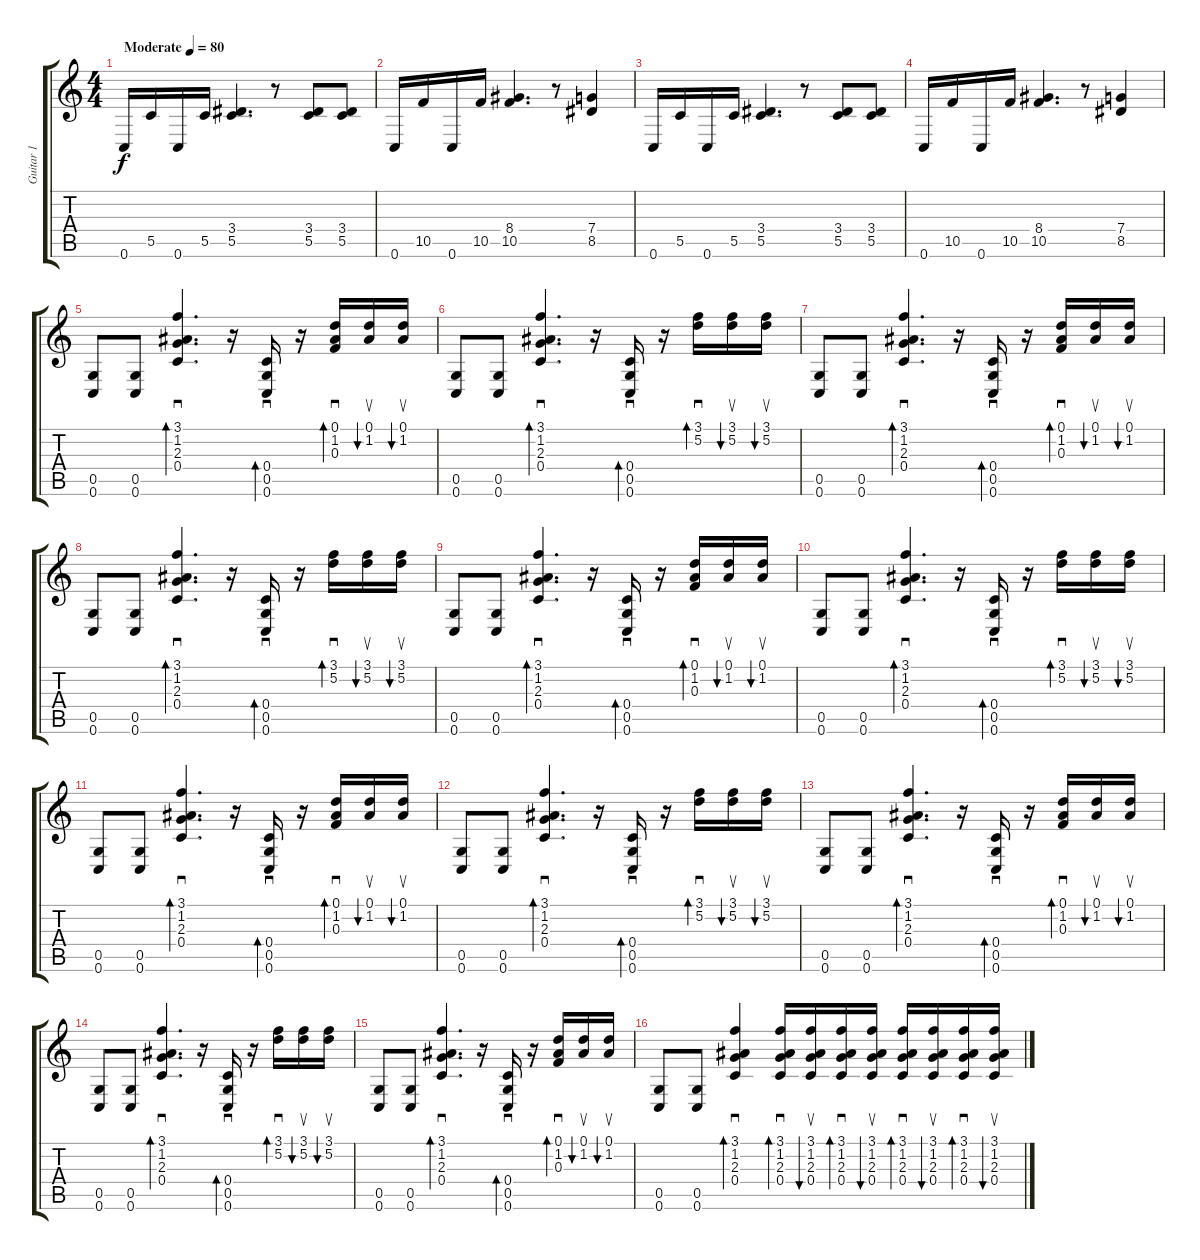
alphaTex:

\track ("Guitar 1" "Guitar 1") {instrument acousticguitarsteel}
\staff {score tabs}
\tuning (D4 A3 F3 C3 G2 C2) {hide}
\ts (4 4)
\tempo (80 "Moderate")
\clef g2
\ks c
0.6.16{dy f instrument acousticguitarsteel} 5.5.16 0.6.16 5.5.16 (3.4 5.5).4{d} r.8 (3.4 5.5).8 (3.4 5.5).8 |
0.6.16 10.5.16 0.6.16 10.5.16 (8.4 10.5).4{d} r.8 (7.4 8.5).4 |
0.6.16 5.5.16 0.6.16 5.5.16 (3.4 5.5).4{d} r.8 (3.4 5.5).8 (3.4 5.5).8 |
0.6.16 10.5.16 0.6.16 10.5.16 (8.4 10.5).4{d} r.8 (7.4 8.5).4 |
(0.5 0.6).8 (0.5 0.6).8 (3.1 1.2 2.3 0.4).4{d sd bd 60} r.16 (0.4 0.5 0.6).16{sd bd 60} r.16 (0.1 1.2 0.3).16{sd bd 60} (0.1 1.2).16{su bu 60} (0.1 1.2).16{su bu 60} |
(0.5 0.6).8 (0.5 0.6).8 (3.1 1.2 2.3 0.4).4{d sd bd 30} r.16 (0.4 0.5 0.6).16{sd bd 480} r.16 (3.1 5.2).16{sd bd 60} (3.1 5.2).16{su bu 60} (3.1 5.2).16{su bu 60} |
(0.5 0.6).8 (0.5 0.6).8 (3.1 1.2 2.3 0.4).4{d sd bd 30} r.16 (0.4 0.5 0.6).16{sd bd 480} r.16 (0.1 1.2 0.3).16{sd bd 60} (0.1 1.2).16{su bu 60} (0.1 1.2).16{su bu 60} |
(0.5 0.6).8 (0.5 0.6).8 (3.1 1.2 2.3 0.4).4{d sd bd 120} r.16 (0.4 0.5 0.6).16{sd bd 480} r.16 (3.1 5.2).16{sd bd 60} (3.1 5.2).16{su bu 60} (3.1 5.2).16{su bu 60} |
(0.5 0.6).8 (0.5 0.6).8 (3.1 1.2 2.3 0.4).4{d sd bd 120} r.16 (0.4 0.5 0.6).16{sd bd 480} r.16 (0.1 1.2 0.3).16{sd bd 60} (0.1 1.2).16{su bu 60} (0.1 1.2).16{su bu 60} |
(0.5 0.6).8 (0.5 0.6).8 (3.1 1.2 2.3 0.4).4{d sd bd 120} r.16 (0.4 0.5 0.6).16{sd bd 480} r.16 (3.1 5.2).16{sd bd 60} (3.1 5.2).16{su bu 60} (3.1 5.2).16{su bu 60} |
(0.5 0.6).8 (0.5 0.6).8 (3.1 1.2 2.3 0.4).4{d sd bd 120} r.16 (0.4 0.5 0.6).16{sd bd 480} r.16 (0.1 1.2 0.3).16{sd bd 60} (0.1 1.2).16{su bu 60} (0.1 1.2).16{su bu 60} |
(0.5 0.6).8 (0.5 0.6).8 (3.1 1.2 2.3 0.4).4{d sd bd 120} r.16 (0.4 0.5 0.6).16{sd bd 480} r.16 (3.1 5.2).16{sd bd 60} (3.1 5.2).16{su bu 60} (3.1 5.2).16{su bu 60} |
(0.5 0.6).8 (0.5 0.6).8 (3.1 1.2 2.3 0.4).4{d sd bd 120} r.16 (0.4 0.5 0.6).16{sd bd 480} r.16 (0.1 1.2 0.3).16{sd bd 60} (0.1 1.2).16{su bu 60} (0.1 1.2).16{su bu 60} |
(0.5 0.6).8 (0.5 0.6).8 (3.1 1.2 2.3 0.4).4{d sd bd 120} r.16 (0.4 0.5 0.6).16{sd bd 480} r.16 (3.1 5.2).16{sd bd 60} (3.1 5.2).16{su bu 60} (3.1 5.2).16{su bu 60} |
(0.5 0.6).8 (0.5 0.6).8 (3.1 1.2 2.3 0.4).4{d sd bd 120} r.16 (0.4 0.5 0.6).16{sd bd 480} r.16 (0.1 1.2 0.3).16{sd bd 60} (0.1 1.2).16{su bu 60} (0.1 1.2).16{su bu 60} |
(0.5 0.6).8 (0.5 0.6).8 (3.1 1.2 2.3 0.4).4{sd bd 120} (3.1 1.2 2.3 0.4).16{sd bd 60} (3.1 1.2 2.3 0.4).16{su bu 60} (3.1 1.2 2.3 0.4).16{sd bd 60} (3.1 1.2 2.3 0.4).16{su bu 60} (3.1 1.2 2.3 0.4).16{sd bd 60} (3.1 1.2 2.3 0.4).16{su bu 60} (3.1 1.2 2.3 0.4).16{sd bd 60} (3.1 1.2 2.3 0.4).16{su bu 60}
